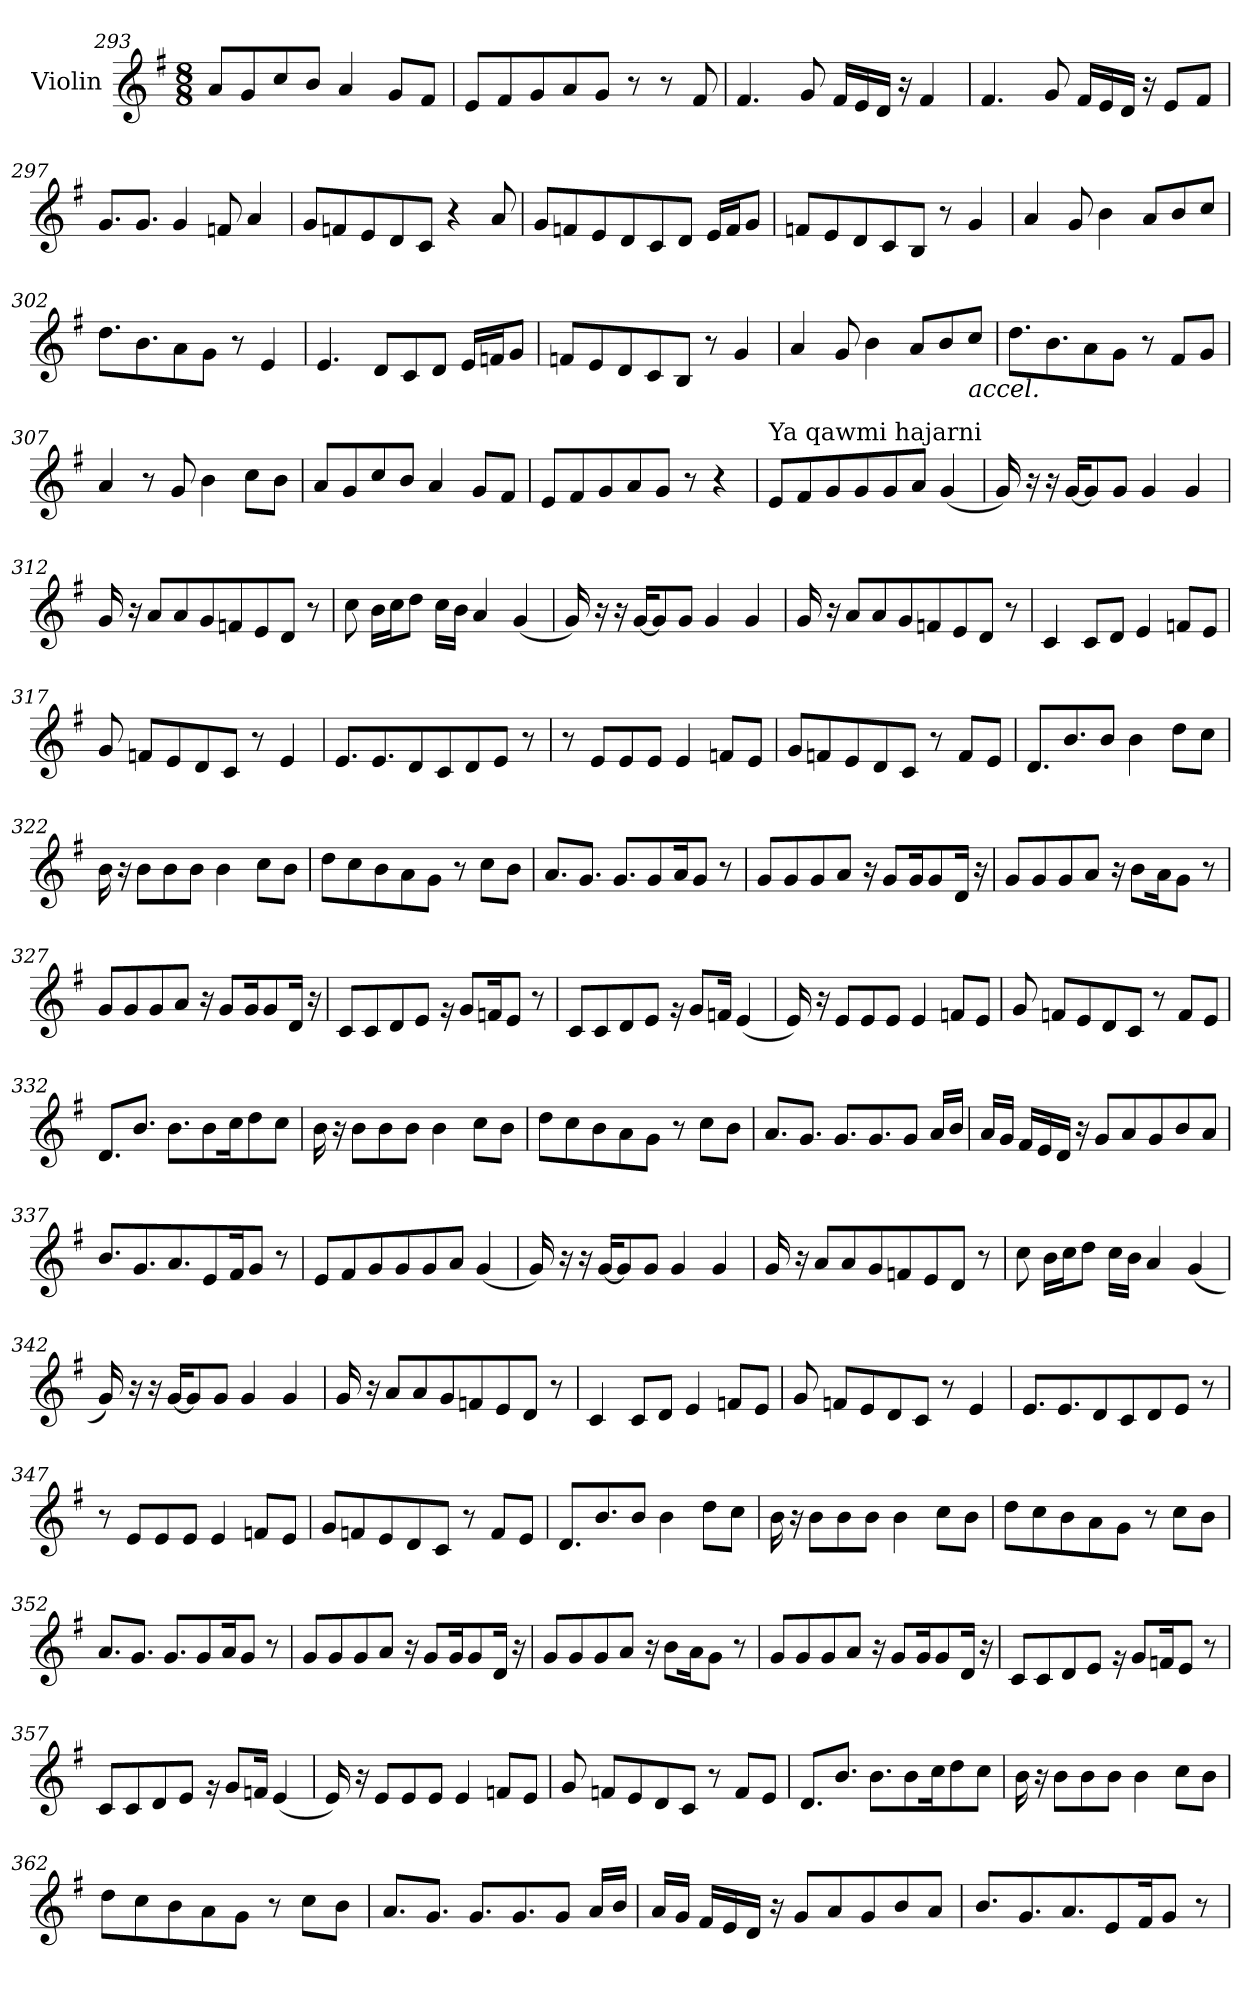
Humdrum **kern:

**kern
*part1
*staff1
*I"Violin
!!LO:LB:g=z
*clefG2
*k[f#]
*G:
*M8/8
=293
8a/L
8g/
8cc/
8bi/J
4ai/
8gi/L
8f#/J
=294
8ej/L
8f#j/
8gj/
8a/
8g/J
8r
8r
8f#/
=295
4.f#/
8gZ/
16f#Z/LL
16eZ/
16dZ/JJ
16r
4f#/
=296
4.f#/
8gZ/
16f#Z/LL
16eZ/
16dZ/JJ
16r
8e/L
8f#/J
!!LO:LB:g=z
=297
8.g/L
8.g/J
4g/
8fn/
4a/
=298
8g/L
8fnV/
8eV/
8dV/
8cN/J
4r
8a/
=299
8g/L
8fnV/
8eV/
8dV/
8cN/
8d/J
16e/LL
16f/J
8g/J
!!LO:LB:g=z
=300
8fnV/L
8eV/
8dV/
8cN/
8B/J
8r
4g/
!!LO:LB:g=z
=301
4a/
8g/
4b\
8a/L
8b/
8cc/J
=302
8.dd\L
8.bi\
8ai\
8gi\J
8r
4e/
=303
4.eN/
8dN/L
8cN/
8d/J
16e/LL
16fn/J
8g/J
=304
8fnV/L
8eV/
8dV/
8cN/
8B/J
8r
4g/
!!LO:PB:g=z
=305
4a/
8g/
4b\
8a/L
8b/
!LO:TX:b:i:t=accel.
8cc/J
=306
8.dd\L
8.bi\
8ai\
8gi\J
8r
8f#/L
8g/J
=307
4a/
8r
8g/
4b\
8cc\L
8b\J
=308
8a/L
8g/
8cc/
8bi/J
4ai/
8gi/L
8f#/J
!!LO:LB:g=z
=309
8ej/L
8f#j/
8gj/
8a/
8g/J
8r
4r
=310
*MM100
!LO:TX:a:t=Ya qawmi hajarni
8ej/L
8f#j/
8gj/
8g/
8g/
8a/J
(<4g/
=311
16g/)
16r
16r
[16g/KL
8g/]
8g/J
4g/
4g/
!!LO:LB:g=z
=312
16g/
16r
8a/L
8a/
8g/
8fnV/
8eV/
8dV/J
8r
!!LO:PB:g=z
=313
8cc\
16b\LL
16cc\J
8dd\J
16cc\LL
16bi\JJ
4ai/
(<4gi/
=314
16g/)
16r
16r
[16g/KL
8g/]
8g/J
4g/
4g/
=315
16g/
16r
8a/L
8a/
8g/
8fnV/
8eV/
8dV/J
8r
!!LO:LB:g=z
=316
4c/
8c/L
8d/J
4e/
8fn/L
8e/J
!!LO:LB:g=z
=317
8g/
8fnV/L
8eV/
8dV/
8cN/J
8r
4e/
=318
8.e/L
8.eN/
8dN/
8cN/
8d/
8e/J
8r
=319
8r
8e/L
8e/
8e/J
4e/
8fn/L
8e/J
=320
8g/L
8fnV/
8eV/
8dV/
8cN/J
8r
8f/L
8e/J
!!LO:LB:g=z
=321
8.d/L
8.b/
8b/J
4b\
8dd\L
8cc\J
=322
16b\
16r
8b\L
8b\
8b\J
4b\
8cc\L
8b\J
=323
8dd\L
8cc\
8bi\
8ai\
8gi\J
8r
8cc\L
8b\J
=324
8.a/L
8.g/J
8.g/L
8g/
16a/K
8g/J
8r
!!LO:LB:g=z
=325
8g/L
8g/
8g/
8a/J
16r
8g/L
16g/K
8g/
16d/Jk
16r
=326
8g/L
8g/
8g/
8a/J
16r
8bi\L
16ai\K
8gi\J
8r
=327
8g/L
8g/
8g/
8a/J
16r
8g/L
16g/K
8g/
16d/Jk
16r
!!LO:LB:g=z
=328
8c/L
8c/
8d/
8e/J
16rg
8g/L
16fn/K
8e/J
8r
=329
8c/L
8c/
8d/
8e/J
16rg
8g/L
16fn/Jk
(<4e/
=330
16e/)
16r
8e/L
8e/
8e/J
4e/
8fn/L
8e/J
!!LO:LB:g=z
=331
8g/
8fnV/L
8eV/
8dV/
8cN/J
8r
8f/L
8e/J
=332
8.d/L
8.b/J
8.b\L
8b\
16cc\K
8dd\
8cc\J
=333
16b\
16r
8b\L
8b\
8b\J
4b\
8cc\L
8b\J
=334
8dd\L
8cc\
8bi\
8ai\
8gi\J
8r
8cc\L
8b\J
!!LO:LB:g=z
=335
8.a/L
8.g/J
8.g/L
8.g/
8g/J
16a/LL
16b/JJ
=336
16a/LL
16gZ/JJ
16f#Z/LL
16eZ/
16dZ/JJ
16r
8g/L
8a/
8g/
8b/
8a/J
=337
8.b/L
8.g/
8.a/
8ej/
16f#j/K
8gj/J
8r
!!LO:PB:g=z
=338
8ej/L
8f#j/
8gj/
8g/
8g/
8a/J
(<4g/
!!LO:LB:g=z
=339
16g/)
16r
16r
[16g/KL
8g/]
8g/J
4g/
4g/
=340
16g/
16r
8a/L
8a/
8g/
8fnV/
8eV/
8dV/J
8r
=341
8cc\
16b\LL
16cc\J
8dd\J
16cc\LL
16bi\JJ
4ai/
(<4gi/
!!LO:PB:g=z
=342
16g/)
16r
16r
[16g/KL
8g/]
8g/J
4g/
4g/
=343
16g/
16r
8a/L
8a/
8g/
8fnV/
8eV/
8dV/J
8r
=344
4c/
8c/L
8d/J
4e/
8fn/L
8e/J
!!LO:LB:g=z
=345
8g/
8fnV/L
8eV/
8dV/
8cN/J
8r
4e/
!!LO:LB:g=z
=346
8.e/L
8.eN/
8dN/
8cN/
8d/
8e/J
8r
=347
8r
8e/L
8e/
8e/J
4e/
8fn/L
8e/J
=348
8g/L
8fnV/
8eV/
8dV/
8cN/J
8r
8f/L
8e/J
=349
8.d/L
8.b/
8b/J
4b\
8dd\L
8cc\J
!!LO:LB:g=z
=350
16b\
16r
8b\L
8b\
8b\J
4b\
8cc\L
8b\J
=351
8dd\L
8cc\
8bi\
8ai\
8gi\J
8r
8cc\L
8b\J
=352
8.a/L
8.g/J
8.g/L
8g/
16a/K
8g/J
8r
=353
8g/L
8g/
8g/
8a/J
16r
8g/L
16g/K
8g/
16d/Jk
16r
!!LO:LB:g=z
=354
8g/L
8g/
8g/
8a/J
16r
8bi\L
16ai\K
8gi\J
8r
=355
8g/L
8g/
8g/
8a/J
16r
8g/L
16g/K
8g/
16d/Jk
16r
=356
8c/L
8c/
8d/
8e/J
16rg
8g/L
16fn/K
8e/J
8r
!!LO:LB:g=z
=357
8c/L
8c/
8d/
8e/J
16rg
8g/L
16fn/Jk
(<4e/
=358
16e/)
16r
8e/L
8e/
8e/J
4e/
8fn/L
8e/J
=359
8g/
8fnV/L
8eV/
8dV/
8cN/J
8r
8f/L
8e/J
!!LO:LB:g=z
=360
8.d/L
8.b/J
8.b\L
8b\
16cc\K
8dd\
8cc\J
!!LO:LB:g=z
=361
16b\
16r
8b\L
8b\
8b\J
4b\
8cc\L
8b\J
=362
8dd\L
8cc\
8bi\
8ai\
8gi\J
8r
8cc\L
8b\J
=363
8.a/L
8.g/J
8.g/L
8.g/
8g/J
16a/LL
16b/JJ
=364
16a/LL
16gZ/JJ
16f#Z/LL
16eZ/
16dZ/JJ
16r
8g/L
8a/
8g/
8b/
8a/J
!!LO:PB:g=z
=365
8.b/L
8.g/
8.a/
8ej/
16f#j/K
8gj/J
8r
=
*-
